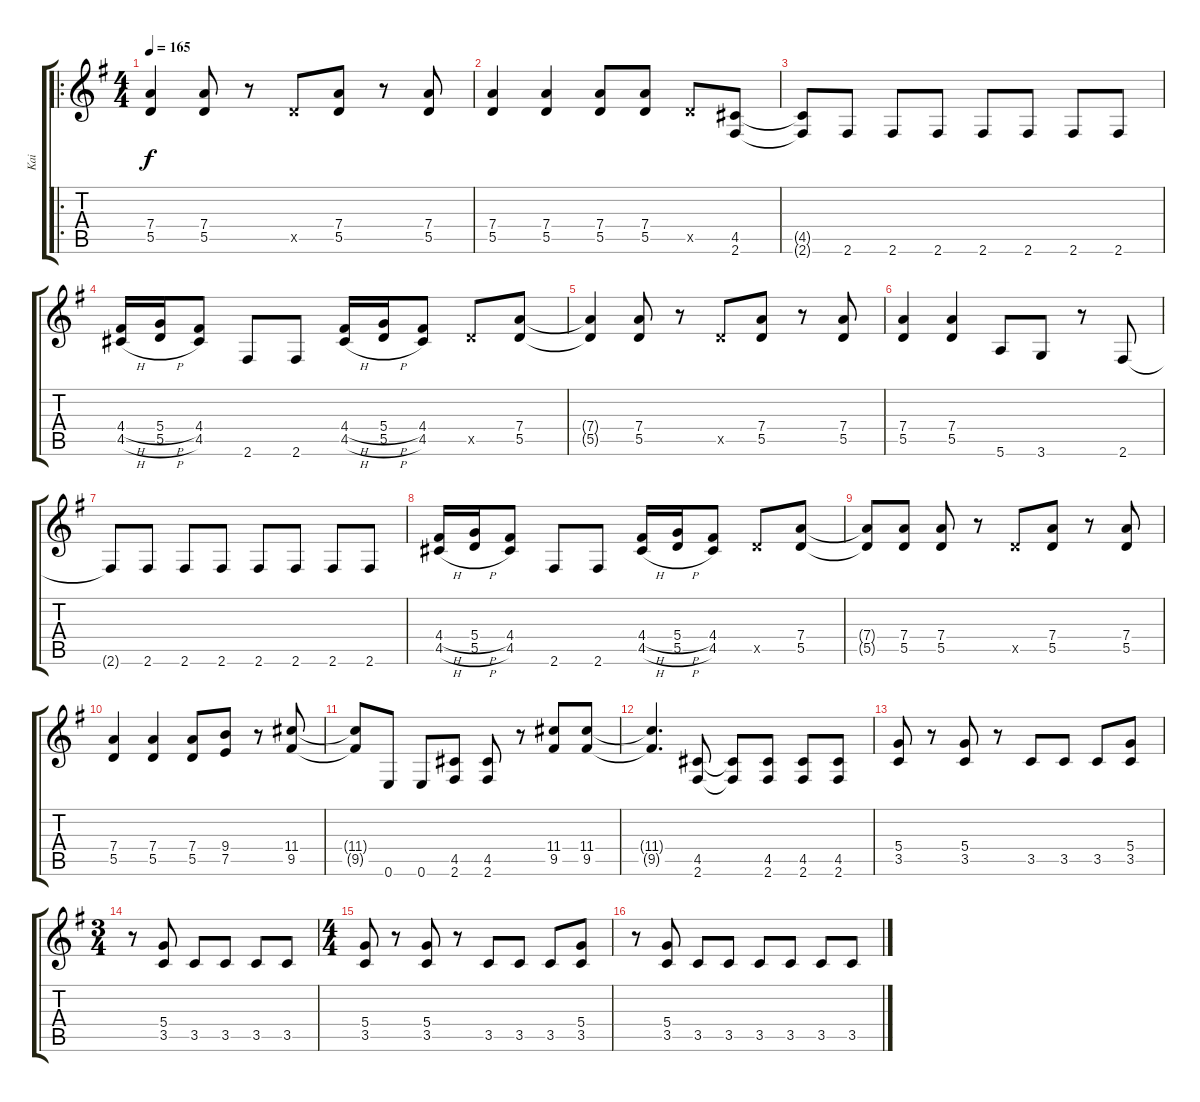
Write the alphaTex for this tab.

\track ("Kai" "Kai") {instrument distortionguitar}
\staff {score tabs}
\tuning (E4 B3 G3 D3 A2 E2) {hide}
\ro
\ts (4 4)
\tempo 165
\clef g2
\ks g
(7.4 5.5).4{dy f} (7.4 5.5).8 r.8 5.5{x}.8 (7.4 5.5).8 r.8 (7.4 5.5).8 |
(7.4 5.5).4 (7.4 5.5).4 (7.4 5.5).8 (7.4 5.5).8 5.5{x}.8 (4.5 2.6).8 |
(4.5{t} 2.6{t}).8 2.6.8 2.6.8 2.6.8 2.6.8 2.6.8 2.6.8 2.6.8 |
(4.4{h} 4.5{h}).16 (5.4{h} 5.5{h}).16 (4.4 4.5).8 2.6.8 2.6.8 (4.4{h} 4.5{h}).16 (5.4{h} 5.5{h}).16 (4.4 4.5).8 5.5{x}.8 (7.4 5.5).8 |
(7.4{t} 5.5{t}).4 (7.4 5.5).8 r.8 5.5{x}.8 (7.4 5.5).8 r.8 (7.4 5.5).8 |
(7.4 5.5).4 (7.4 5.5).4 5.6.8 3.6.8 r.8 2.6.8 |
2.6{t}.8 2.6.8 2.6.8 2.6.8 2.6.8 2.6.8 2.6.8 2.6.8 |
(4.4{h} 4.5{h}).16 (5.4{h} 5.5{h}).16 (4.4 4.5).8 2.6.8 2.6.8 (4.4{h} 4.5{h}).16 (5.4{h} 5.5{h}).16 (4.4 4.5).8 5.5{x}.8 (7.4 5.5).8 |
(7.4{t} 5.5{t}).8 (7.4 5.5).8 (7.4 5.5).8 r.8 5.5{x}.8 (7.4 5.5).8 r.8 (7.4 5.5).8 |
(7.4 5.5).4 (7.4 5.5).4 (7.4 5.5).8 (9.4 7.5).8 r.8 (11.4 9.5).8 |
(11.4{t} 9.5{t}).8 0.6.8 0.6.8 (4.5 2.6).8 (4.5 2.6).8 r.8 (11.4 9.5).8 (11.4 9.5).8 |
(11.4{t} 9.5{t}).4{d} (4.5 2.6).8 (4.5{t} 2.6{t}).8 (4.5 2.6).8 (4.5 2.6).8 (4.5 2.6).8 |
(5.4 3.5).8 r.8 (5.4 3.5).8 r.8 3.5.8 3.5.8 3.5.8 (5.4 3.5).8 |
\ts (3 4)
r.8 (5.4 3.5).8 3.5.8 3.5.8 3.5.8 3.5.8 |
\ts (4 4)
(5.4 3.5).8 r.8 (5.4 3.5).8 r.8 3.5.8 3.5.8 3.5.8 (5.4 3.5).8 |
r.8 (5.4 3.5).8 3.5.8 3.5.8 3.5.8 3.5.8 3.5.8 3.5.8
